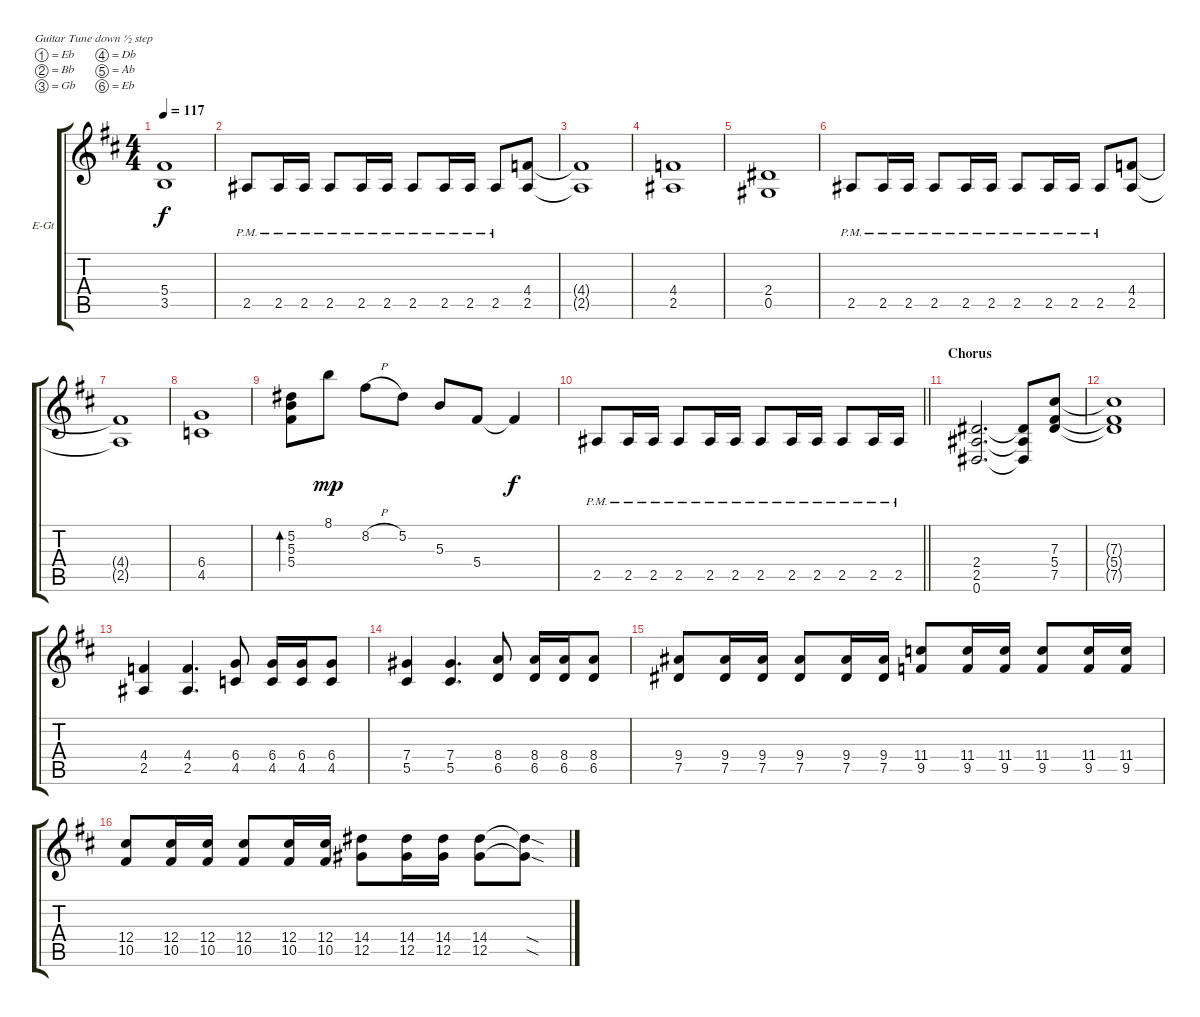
\bracketExtendMode groupsimilarinstruments
\firstSystemTrackNameOrientation horizontal
\otherSystemsTrackNameOrientation horizontal
\track ("Гитара 1" "E-Gt") {instrument distortionguitar}
\staff {score tabs}
\tuning (Eb4 Bb3 Gb3 Db3 Ab2 Eb2)
\ts (4 4)
\tempo 117
\clef g2
\ks d
(5.4 3.5).1{dy f} |
2.5{pm}.8 2.5{pm}.16 2.5{pm}.16 2.5{pm}.8 2.5{pm}.16 2.5{pm}.16 2.5{pm}.8 2.5{pm}.16 2.5{pm}.16 2.5{pm}.8 (4.4 2.5).8 |
(4.4{t} 2.5{t}).1 |
(4.4 2.5).1 |
(2.4 0.5).1 |
2.5{pm}.8 2.5{pm}.16 2.5{pm}.16 2.5{pm}.8 2.5{pm}.16 2.5{pm}.16 2.5{pm}.8 2.5{pm}.16 2.5{pm}.16 2.5{pm}.8 (4.4 2.5).8 |
(4.4{t} 2.5{t}).1 |
(6.4 4.5).1 |
(5.2 5.3 5.4).8{bd 240} 8.1.8{dy mp} 8.2{h}.8 5.2.8 5.3.8 5.4.8 5.4{t}.4{dy f} |
\barLineRight lightlight
2.5{pm}.8 2.5{pm}.16 2.5{pm}.16 2.5{pm}.8 2.5{pm}.16 2.5{pm}.16 2.5{pm}.8 2.5{pm}.16 2.5{pm}.16 2.5{pm}.8 2.5{pm}.16 2.5{pm}.16 |
\section ("" "Chorus")
(2.4 2.5 0.6).2{d} (2.4{t} 2.5{t} 0.6{t}).8 (7.3 5.4 7.5).8 |
(7.3{t} 5.4{t} 7.5{t}).1 |
(4.4 2.5).4 (4.4 2.5).4{d} (6.4 4.5).8 (6.4 4.5).16 (6.4 4.5).16 (6.4 4.5).8 |
(7.4 5.5).4 (7.4 5.5).4{d} (8.4 6.5).8 (8.4 6.5).16 (8.4 6.5).16 (8.4 6.5).8 |
(9.4 7.5).8 (9.4 7.5).16 (9.4 7.5).16 (9.4 7.5).8 (9.4 7.5).16 (9.4 7.5).16 (11.4 9.5).8 (11.4 9.5).16 (11.4 9.5).16 (11.4 9.5).8 (11.4 9.5).16 (11.4 9.5).16 |
(12.4 10.5).8 (12.4 10.5).16 (12.4 10.5).16 (12.4 10.5).8 (12.4 10.5).16 (12.4 10.5).16 (14.4 12.5).8 (14.4 12.5).16 (14.4 12.5).16 (14.4 12.5).8 (14.4{sod t} 12.5{sod t}).8
